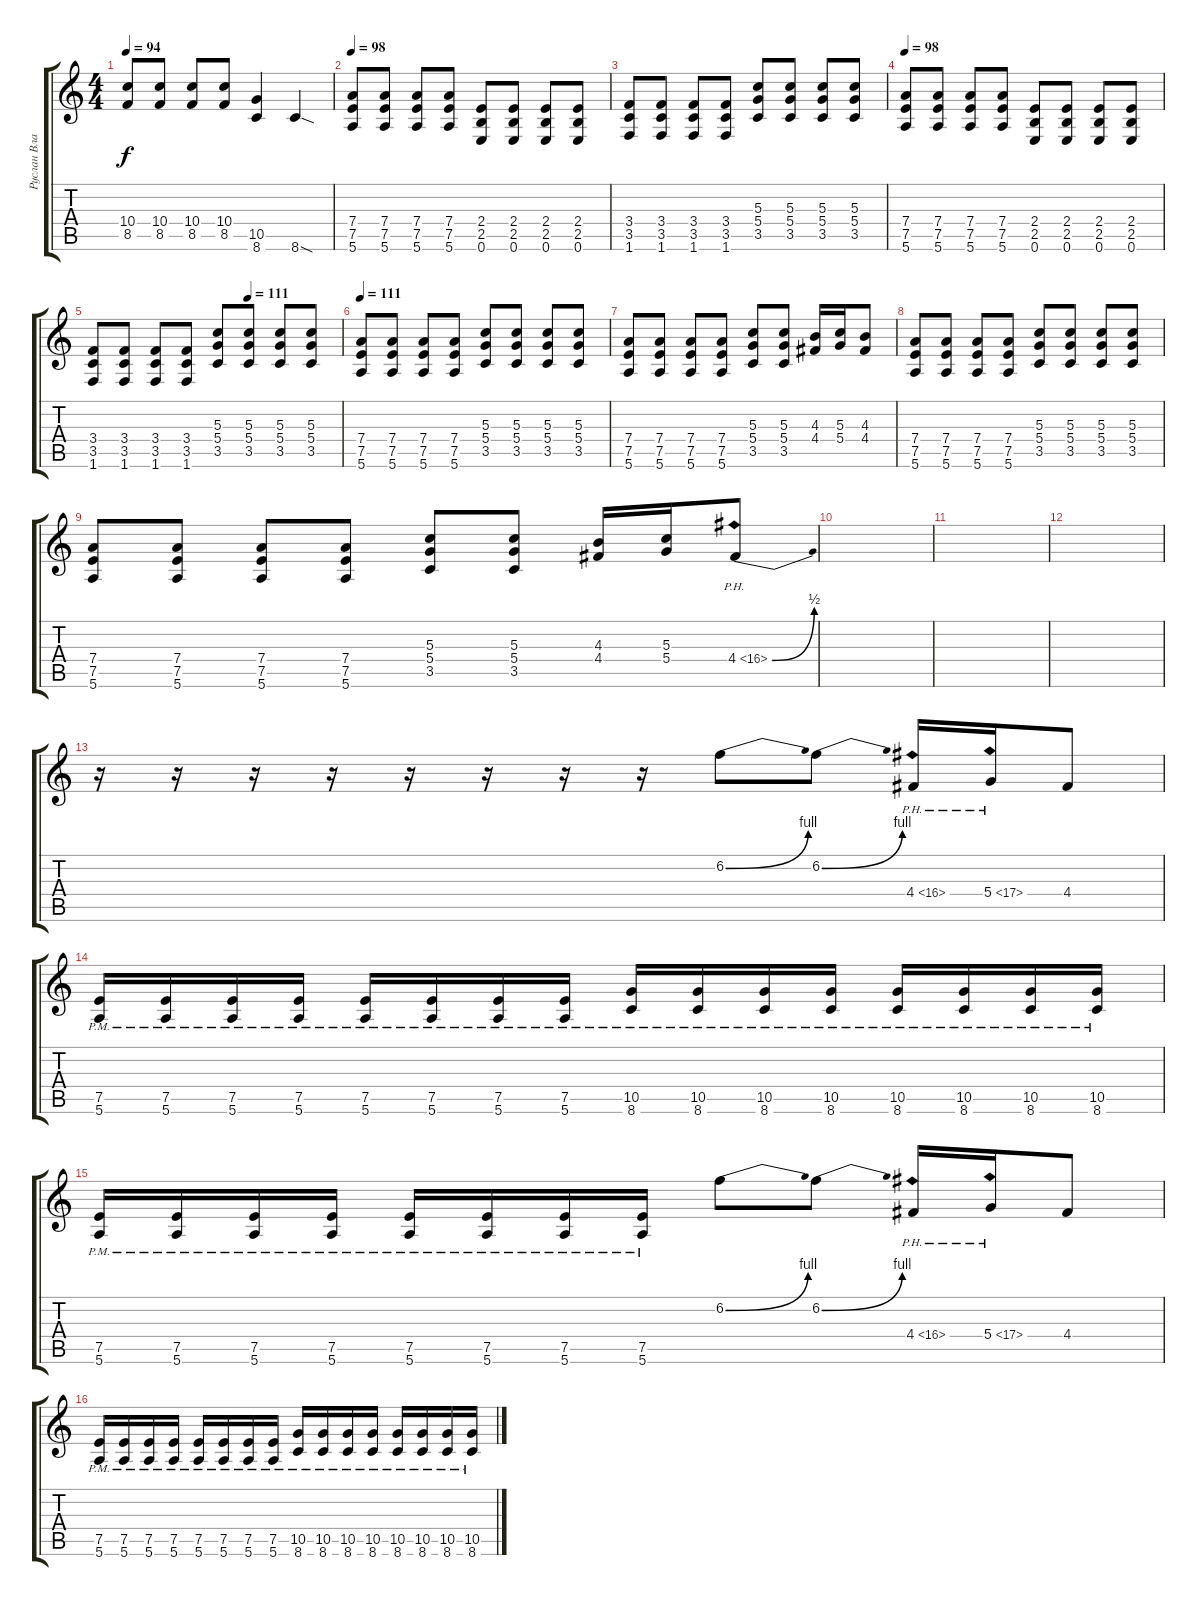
\track ("Руслан Владыко" "Руслан Вла") {instrument distortionguitar}
\staff {score tabs}
\tuning (E4 B3 G3 D3 A2 E2) {hide}
\ts (4 4)
\tempo 94
\clef g2
\ks c
(10.4 8.5).8{dy f} (10.4 8.5).8 (10.4 8.5).8 (10.4 8.5).8 (10.5 8.6).4 8.6{sod}.4 |
\tempo 98
(7.4 7.5 5.6).8 (7.4 7.5 5.6).8 (7.4 7.5 5.6).8 (7.4 7.5 5.6).8 (2.4 2.5 0.6).8 (2.4 2.5 0.6).8 (2.4 2.5 0.6).8 (2.4 2.5 0.6).8 |
(3.4 3.5 1.6).8 (3.4 3.5 1.6).8 (3.4 3.5 1.6).8 (3.4 3.5 1.6).8 (5.3 5.4 3.5).8 (5.3 5.4 3.5).8 (5.3 5.4 3.5).8 (5.3 5.4 3.5).8 |
\tempo 98
(7.4 7.5 5.6).8 (7.4 7.5 5.6).8 (7.4 7.5 5.6).8 (7.4 7.5 5.6).8 (2.4 2.5 0.6).8 (2.4 2.5 0.6).8 (2.4 2.5 0.6).8 (2.4 2.5 0.6).8 |
\tempo (111 0.625)
(3.4 3.5 1.6).8 (3.4 3.5 1.6).8 (3.4 3.5 1.6).8 (3.4 3.5 1.6).8 (5.3 5.4 3.5).8 (5.3 5.4 3.5).8 (5.3 5.4 3.5).8 (5.3 5.4 3.5).8 |
\tempo 111
(7.4 7.5 5.6).8 (7.4 7.5 5.6).8 (7.4 7.5 5.6).8 (7.4 7.5 5.6).8 (5.3 5.4 3.5).8 (5.3 5.4 3.5).8 (5.3 5.4 3.5).8 (5.3 5.4 3.5).8 |
(7.4 7.5 5.6).8 (7.4 7.5 5.6).8 (7.4 7.5 5.6).8 (7.4 7.5 5.6).8 (5.3 5.4 3.5).8 (5.3 5.4 3.5).8 (4.3 4.4).16 (5.3 5.4).16 (4.3 4.4).8 |
(7.4 7.5 5.6).8 (7.4 7.5 5.6).8 (7.4 7.5 5.6).8 (7.4 7.5 5.6).8 (5.3 5.4 3.5).8 (5.3 5.4 3.5).8 (5.3 5.4 3.5).8 (5.3 5.4 3.5).8 |
(7.4 7.5 5.6).8 (7.4 7.5 5.6).8 (7.4 7.5 5.6).8 (7.4 7.5 5.6).8 (5.3 5.4 3.5).8 (5.3 5.4 3.5).8 (4.3 4.4).16 (5.3 5.4).16 4.4{be (bend 0 0 60 2) ph 12}.8 |
|
|
|
r.16 r.16 r.16 r.16 r.16 r.16 r.16 r.16 6.2{be (bend 0 0 60 4)}.8 6.2{be (bend 0 0 60 4)}.8 4.4{ph 12}.16 5.4{ph 12}.16 4.4.8 |
(7.5{pm} 5.6{pm}).16 (7.5{pm} 5.6{pm}).16 (7.5{pm} 5.6{pm}).16 (7.5{pm} 5.6{pm}).16 (7.5{pm} 5.6{pm}).16 (7.5{pm} 5.6{pm}).16 (7.5{pm} 5.6{pm}).16 (7.5{pm} 5.6{pm}).16 (10.5{pm} 8.6{pm}).16 (10.5{pm} 8.6{pm}).16 (10.5{pm} 8.6{pm}).16 (10.5{pm} 8.6{pm}).16 (10.5{pm} 8.6{pm}).16 (10.5{pm} 8.6{pm}).16 (10.5{pm} 8.6{pm}).16 (10.5{pm} 8.6{pm}).16 |
(7.5{pm} 5.6{pm}).16 (7.5{pm} 5.6{pm}).16 (7.5{pm} 5.6{pm}).16 (7.5{pm} 5.6{pm}).16 (7.5{pm} 5.6{pm}).16 (7.5{pm} 5.6{pm}).16 (7.5{pm} 5.6{pm}).16 (7.5{pm} 5.6{pm}).16 6.2{be (bend 0 0 60 4)}.8 6.2{be (bend 0 0 60 4)}.8 4.4{ph 12}.16 5.4{ph 12}.16 4.4.8 |
(7.5{pm} 5.6{pm}).16 (7.5{pm} 5.6{pm}).16 (7.5{pm} 5.6{pm}).16 (7.5{pm} 5.6{pm}).16 (7.5{pm} 5.6{pm}).16 (7.5{pm} 5.6{pm}).16 (7.5{pm} 5.6{pm}).16 (7.5{pm} 5.6{pm}).16 (10.5{pm} 8.6{pm}).16 (10.5{pm} 8.6{pm}).16 (10.5{pm} 8.6{pm}).16 (10.5{pm} 8.6{pm}).16 (10.5{pm} 8.6{pm}).16 (10.5{pm} 8.6{pm}).16 (10.5{pm} 8.6{pm}).16 (10.5{pm} 8.6{pm}).16
